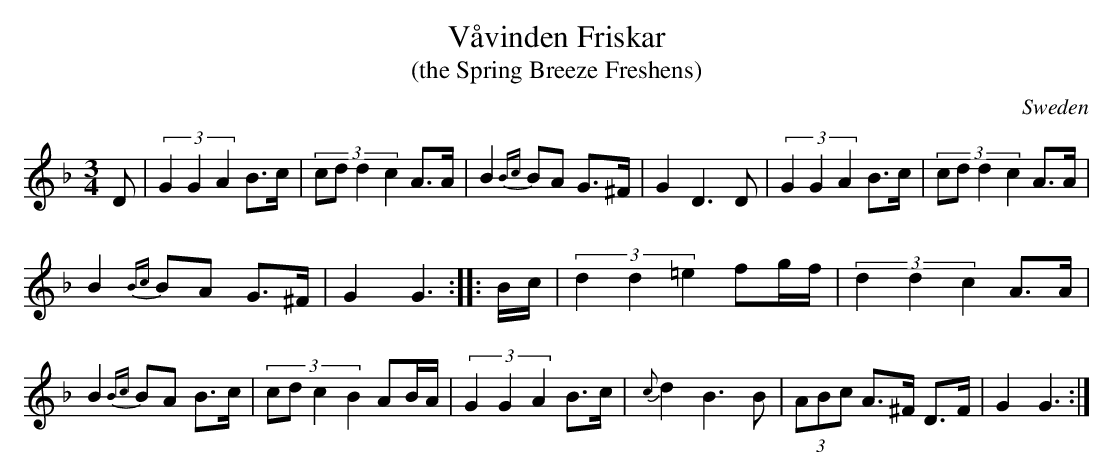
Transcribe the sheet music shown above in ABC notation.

X:1
T:Våvinden Friskar
T:(the Spring Breeze Freshens)
M:3/4
O:Sweden
K:G dorian
D|\
(3:2:3G2G2A2 B>c  | (3:2:4cdd2c2 A>A | \
B2 {Bc}BA    G>^F | G2 D3D           | \
(3:2:3G2G2A2 B>c  | (3:2:4cdd2c2 A>A |
B2 {Bc}BA G>^F    | G2 G3 ::          \
B/c/|\
(3:2:3d2d2=e2 fg/f/ | (3:2:3d2d2c2  A>A   |
B2 {Bc}BA     B>c   | (3:2:4cdc2B2  AB/A/ | \
(3:2:3G2G2A2  B>c   | {c}d2  B3B          | \
(3ABc A>^F    D>F   | G2 G3 :|
